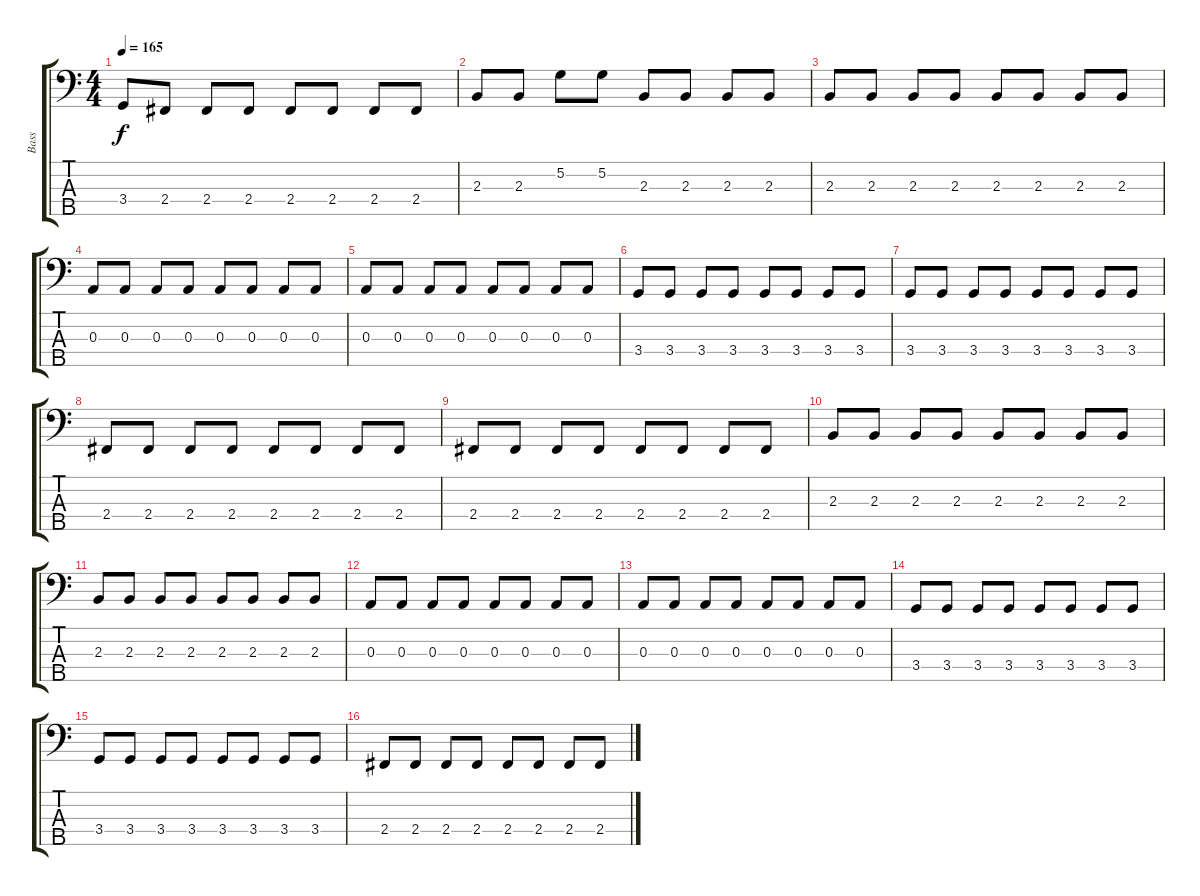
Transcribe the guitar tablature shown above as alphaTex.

\track ("Bass " "Bass ") {instrument electricbasspick}
\staff {score tabs}
\tuning (G2 D2 A1 E1 B0) {hide}
\ts (4 4)
\tempo 165
\clef f4
\ks c
3.4.8{dy f} 2.4.8 2.4.8 2.4.8 2.4.8 2.4.8 2.4.8 2.4.8 |
2.3.8 2.3.8 5.2.8 5.2.8 2.3.8 2.3.8 2.3.8 2.3.8 |
2.3.8 2.3.8 2.3.8 2.3.8 2.3.8 2.3.8 2.3.8 2.3.8 |
0.3.8 0.3.8 0.3.8 0.3.8 0.3.8 0.3.8 0.3.8 0.3.8 |
0.3.8 0.3.8 0.3.8 0.3.8 0.3.8 0.3.8 0.3.8 0.3.8 |
3.4.8 3.4.8 3.4.8 3.4.8 3.4.8 3.4.8 3.4.8 3.4.8 |
3.4.8 3.4.8 3.4.8 3.4.8 3.4.8 3.4.8 3.4.8 3.4.8 |
2.4.8 2.4.8 2.4.8 2.4.8 2.4.8 2.4.8 2.4.8 2.4.8 |
2.4.8 2.4.8 2.4.8 2.4.8 2.4.8 2.4.8 2.4.8 2.4.8 |
2.3.8 2.3.8 2.3.8 2.3.8 2.3.8 2.3.8 2.3.8 2.3.8 |
2.3.8 2.3.8 2.3.8 2.3.8 2.3.8 2.3.8 2.3.8 2.3.8 |
0.3.8 0.3.8 0.3.8 0.3.8 0.3.8 0.3.8 0.3.8 0.3.8 |
0.3.8 0.3.8 0.3.8 0.3.8 0.3.8 0.3.8 0.3.8 0.3.8 |
3.4.8 3.4.8 3.4.8 3.4.8 3.4.8 3.4.8 3.4.8 3.4.8 |
3.4.8 3.4.8 3.4.8 3.4.8 3.4.8 3.4.8 3.4.8 3.4.8 |
2.4.8 2.4.8 2.4.8 2.4.8 2.4.8 2.4.8 2.4.8 2.4.8
